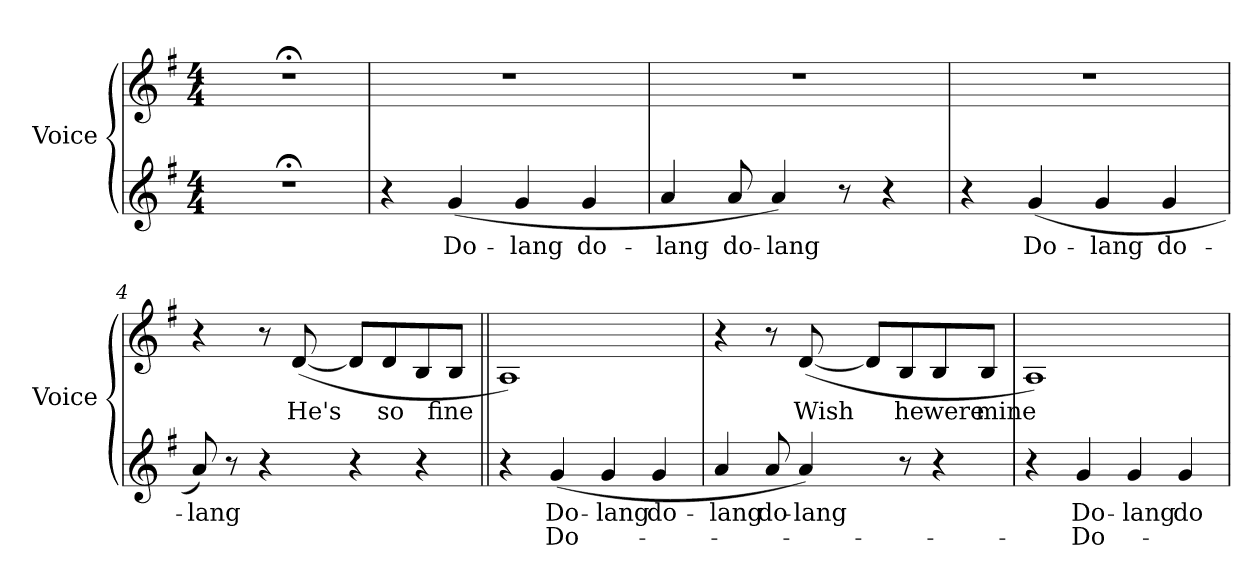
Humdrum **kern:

**kern	**text	**text	**kern	**text
*part2	*part2	*part2	*part1	*part1
*staff2	*staff2	*staff2	*staff1	*staff1
*I"Voice	*	*	*I"Voice	*
*I'Voice	*	*	*I'Voice	*
!!LO:PB:g=z
*clefG2	*	*	*clefG2	*
*k[f#]	*	*	*k[f#]	*
*G:	*	*	*G:	*
*M4/4	*	*	*M4/4	*
=	=	=	=	=
1r;<	.	.	1r;<	.
=1	=1	=1	=1	=1
4r	.	.	1r	.
!	!LO:LY:b:color=#000000	!	!	!
(4gi/	Do-	.	.	.
!	!LO:LY:b:color=#000000	!	!	!
4gi/	-lang	.	.	.
!	!LO:LY:b:color=#000000	!	!	!
4gi/	do-	.	.	.
=2	=2	=2	=2	=2
!	!LO:LY:b:color=#000000	!	!	!
4ai/	-lang	.	1r	.
!	!LO:LY:b:color=#000000	!	!	!
8ai/	do-	.	.	.
!	!LO:LY:b:color=#000000	!	!	!
4ai/)	-lang	.	.	.
8r	.	.	.	.
4r	.	.	.	.
=3	=3	=3	=3	=3
4r	.	.	1r	.
!	!LO:LY:b:color=#000000	!	!	!
(4gi/	Do-	.	.	.
!	!LO:LY:b:color=#000000	!	!	!
4gi/	-lang	.	.	.
!	!LO:LY:b:color=#000000	!	!	!
4gi/	do-	.	.	.
=4	=4	=4	=4	=4
!	!LO:LY:b:color=#000000	!	!	!
8ai/)	-lang	.	4r	.
8r	.	.	.	.
4r	.	.	8r	.
!	!	!	!	!LO:LY:b:color=#000000
.	.	.	([8di/	He's
4r	.	.	8di/L]	.
!	!	!	!	!LO:LY:b:color=#000000
.	.	.	8di/	so
4r	.	.	8Bi/	.
!	!	!	!	!LO:LY:b:color=#000000
.	.	.	8Bi/J	fine
=5||	=5||	=5||	=5||	=5||
4r	.	.	1Ai)	.
!	!LO:LY:b:color=#000000	!LO:LY:b:color=#000000	!	!
(4gi/	Do-	-Do-	.	.
!	!LO:LY:b:color=#000000	!	!	!
4gi/	-lang	.	.	.
!	!LO:LY:b:color=#000000	!	!	!
4gi/	do-	.	.	.
!!LO:LB:g=z
=6	=6	=6	=6	=6
!	!LO:LY:b:color=#000000	!	!	!
4ai/	-lang	.	4r	.
!	!LO:LY:b:color=#000000	!	!	!
8ai/	do-	.	8r	.
!	!LO:LY:b:color=#000000	!	!	!
!	!	!	!	!LO:LY:b:color=#000000
4ai/)	-lang	.	([8di/	Wish
.	.	.	8di/L]	.
!	!	!	!	!LO:LY:b:color=#000000
8r	.	.	8Bi/	he
!	!	!	!	!LO:LY:b:color=#000000
4r	.	.	8Bi/	were
!	!	!	!	!LO:LY:b:color=#000000
.	.	.	8Bi/J	mine
=7	=7	=7	=7	=7
4r	.	.	1Ai)	.
!	!LO:LY:b:color=#000000	!LO:LY:b:color=#000000	!	!
4gi/	Do-	-Do-	.	.
!	!LO:LY:b:color=#000000	!	!	!
4gi/	-lang	.	.	.
!	!LO:LY:b:color=#000000	!	!	!
4gi/	do-	.	.	.
=	=	=	=	=
*-	*-	*-	*-	*-
